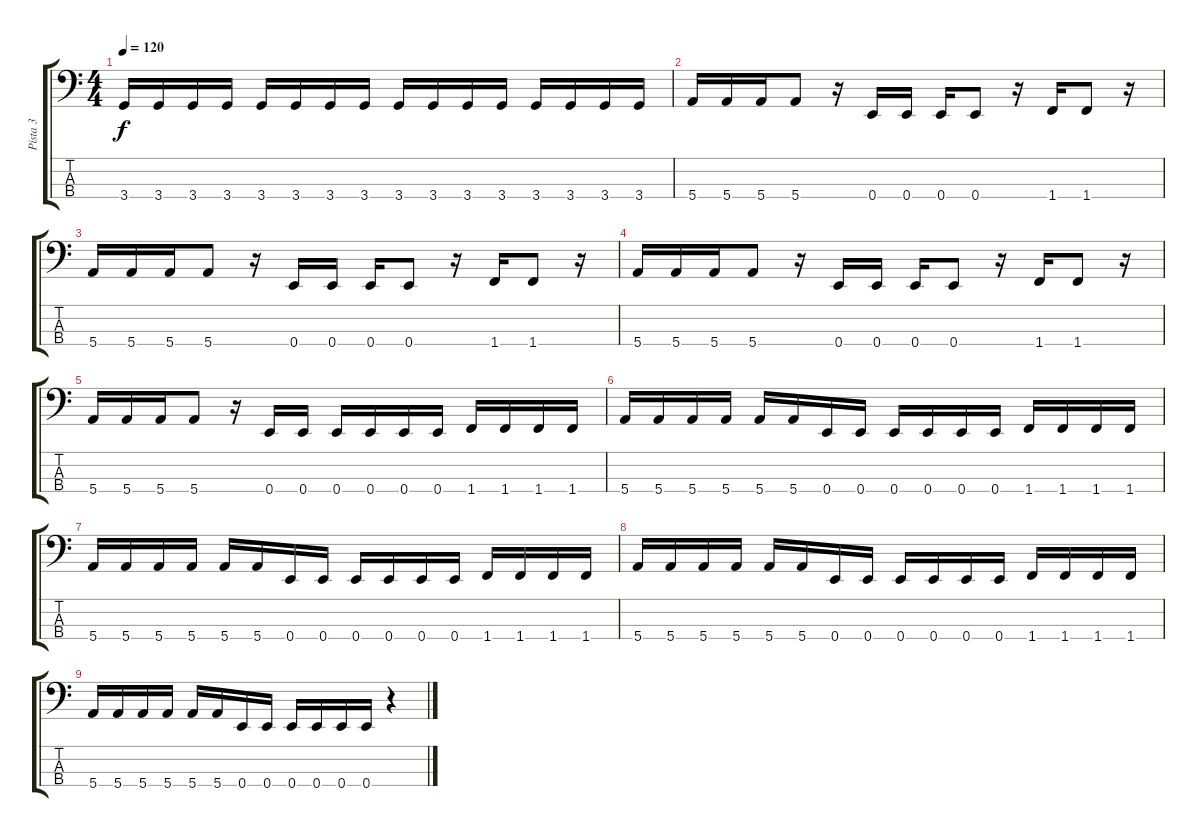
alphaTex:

\track ("Pista 3" "Pista 3") {instrument electricbasspick}
\staff {score tabs}
\tuning (G2 D2 A1 E1) {hide}
\ts (4 4)
\tempo 120
\clef f4
\ks c
3.4.16{dy f} 3.4.16 3.4.16 3.4.16 3.4.16 3.4.16 3.4.16 3.4.16 3.4.16 3.4.16 3.4.16 3.4.16 3.4.16 3.4.16 3.4.16 3.4.16 |
5.4.16 5.4.16 5.4.16 5.4.8 r.16 0.4.16 0.4.16 0.4.16 0.4.8 r.16 1.4.16 1.4.8 r.16 |
5.4.16 5.4.16 5.4.16 5.4.8 r.16 0.4.16 0.4.16 0.4.16 0.4.8 r.16 1.4.16 1.4.8 r.16 |
5.4.16 5.4.16 5.4.16 5.4.8 r.16 0.4.16 0.4.16 0.4.16 0.4.8 r.16 1.4.16 1.4.8 r.16 |
5.4.16 5.4.16 5.4.16 5.4.8 r.16 0.4.16 0.4.16 0.4.16 0.4.16 0.4.16 0.4.16 1.4.16 1.4.16 1.4.16 1.4.16 |
5.4.16 5.4.16 5.4.16 5.4.16 5.4.16 5.4.16 0.4.16 0.4.16 0.4.16 0.4.16 0.4.16 0.4.16 1.4.16 1.4.16 1.4.16 1.4.16 |
5.4.16 5.4.16 5.4.16 5.4.16 5.4.16 5.4.16 0.4.16 0.4.16 0.4.16 0.4.16 0.4.16 0.4.16 1.4.16 1.4.16 1.4.16 1.4.16 |
5.4.16 5.4.16 5.4.16 5.4.16 5.4.16 5.4.16 0.4.16 0.4.16 0.4.16 0.4.16 0.4.16 0.4.16 1.4.16 1.4.16 1.4.16 1.4.16 |
5.4.16 5.4.16 5.4.16 5.4.16 5.4.16 5.4.16 0.4.16 0.4.16 0.4.16 0.4.16 0.4.16 0.4.16 r.4
